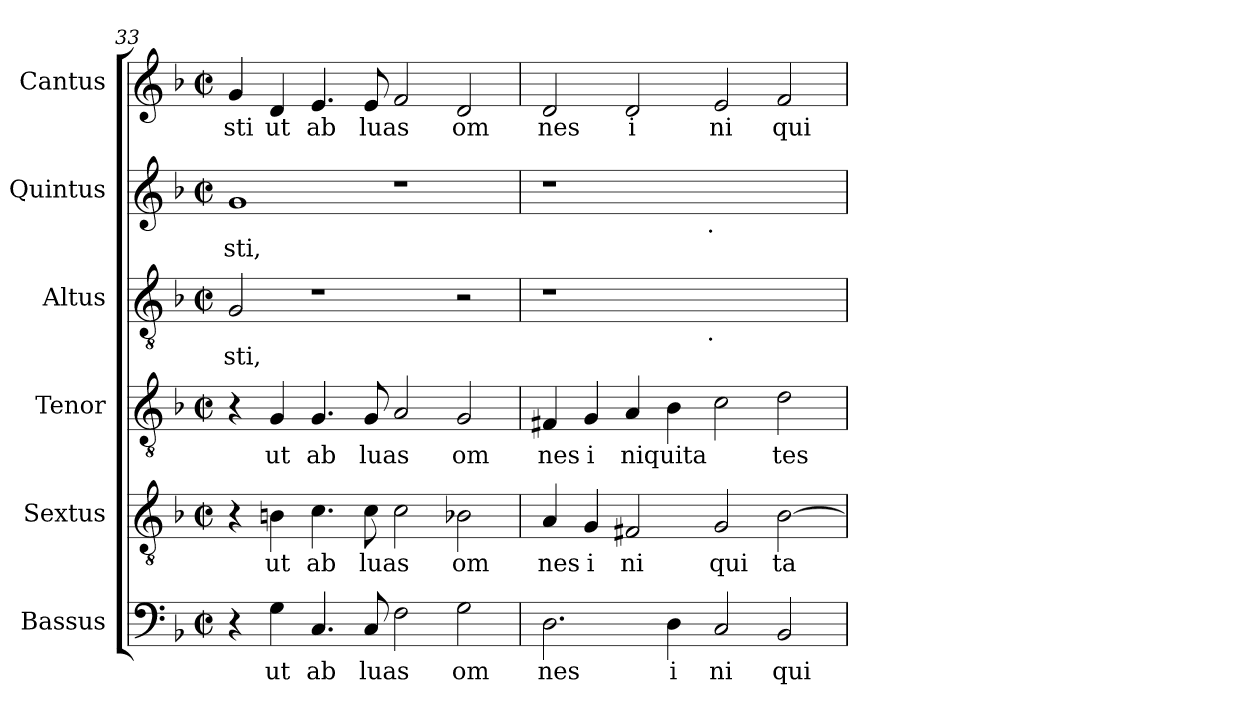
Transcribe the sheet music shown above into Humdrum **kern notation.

**kern	**text	**kern	**text	**kern	**text	**kern	**text	**kern	**text	**kern	**text
*part6	*part6	*part5	*part5	*part4	*part4	*part3	*part3	*part2	*part2	*part1	*part1
*staff6	*staff6	*staff5	*staff5	*staff4	*staff4	*staff3	*staff3	*staff2	*staff2	*staff1	*staff1
*I"Bassus	*	*I"Sextus	*	*I"Tenor	*	*I"Altus	*	*I"Quintus	*	*I"Cantus	*
*clefF4	*	*clefGv2	*	*clefGv2	*	*clefGv2	*	*clefG2	*	*clefG2	*
*k[b-]	*	*k[b-]	*	*k[b-]	*	*k[b-]	*	*k[b-]	*	*k[b-]	*
*F:	*	*F:	*	*F:	*	*F:	*	*F:	*	*F:	*
*M2/2	*	*M2/2	*	*M2/2	*	*M2/2	*	*M2/2	*	*M2/2	*
*met(c|)	*	*met(c|)	*	*met(c|)	*	*met(c|)	*	*met(c|)	*	*met(c|)	*
=33	=33	=33	=33	=33	=33	=33	=33	=33	=33	=33	=33
!	!	!	!	!	!	!	!LO:LY:b:cj	!	!LO:LY:b:cj	!	!LO:LY:b:cj
4r	.	4r	.	4r	.	2G/	sti,	1g	sti,	4g/	sti
!	!LO:LY:b:cj	!	!LO:LY:b:cj	!	!LO:LY:b:cj	!	!	!	!	!	!LO:LY:b:cj
4G\	ut	4Bn\	ut	4G/	ut	.	.	.	.	4d/	ut
!	!LO:LY:b:cj	!	!LO:LY:b:cj	!	!LO:LY:b:cj	!	!	!	!	!	!LO:LY:b:cj
4.C/	ab	4.c\	ab	4.G/	ab	1r	.	.	.	4.e/	ab
!	!LO:LY:b	!	!LO:LY:b	!	!LO:LY:b	!	!	!	!	!	!LO:LY:b
8C/	luas	8c\	luas	8G/	luas	.	.	.	.	8e/	luas
2F\	.	2c\	.	2A/	.	.	.	1r	.	2f/	.
!	!LO:LY:b:cj	!	!LO:LY:b:cj	!	!LO:LY:b:cj	!	!	!	!	!	!LO:LY:b:cj
2G\	om	2B-X\	om	2G/	om	2r	.	.	.	2d/	om
=34	=34	=34	=34	=34	=34	=34	=34	=34	=34	=34	=34
!	!LO:LY:b:cj	!	!LO:LY:b:cj	!	!LO:LY:b:cj	!	!	!	!	!	!LO:LY:b:cj
*	*	*	*	*	*	*^	*	*^	*	*	*
2.D\	nes	4A/	nes	4F#X/	nes	1r	2ryy	.	1r	2ryy	.	2d/	nes
!	!	!	!LO:LY:b:cj	!	!LO:LY:b:cj	!	!	!	!	!	!	!	!
.	.	4G/	i	4G/	i	.	.	.	.	.	.	.	.
!	!	!	!LO:LY:b:cj	!	!LO:LY:b	!	!	!	!	!	!	!	!LO:LY:b:cj
.	.	2F#X/	ni	4A/	niquita	.	4ryy	.	.	4ryy	.	2d/	i
!	!LO:LY:b:cj	!	!	!	!	!	!	!	!	!	!	!	!
4D\	i	.	.	4B-\	.	.	8...ryy	.	.	8...ryy	.	.	.
!	!	!	!	!	!	!	!	!	!	!LO:TX:b:t=.	!	!	!
!	!	!	!	!	!	!	!LO:TX:b:t=.	!	!	!	!	!	!
.	.	.	.	.	.	.	1ryy	.	.	1ryy	.	.	.
!	!LO:LY:b:cj	!	!LO:LY:b:cj	!	!	!	!	!	!	!	!	!	!LO:LY:b:cj
2C/	ni	2G/	qui	2c\	.	1ryy	.	.	1ryy	.	.	2e/	ni
!	!LO:LY:b:cj	!	!LO:LY:b:cj	!	!LO:LY:b:cj	!	!	!	!	!	!	!	!LO:LY:b:cj
2BB-/	qui	[>2B-\	ta	2d\	tes	.	.	.	.	.	.	2f/	qui
.	.	.	.	.	.	.	64ryy	.	.	64ryy	.	.	.
*	*	*	*	*	*	*v	*v	*	*	*	*	*	*
*	*	*	*	*	*	*	*	*v	*v	*	*	*
=	=	=	=	=	=	=	=	=	=	=	=
*-	*-	*-	*-	*-	*-	*-	*-	*-	*-	*-	*-
